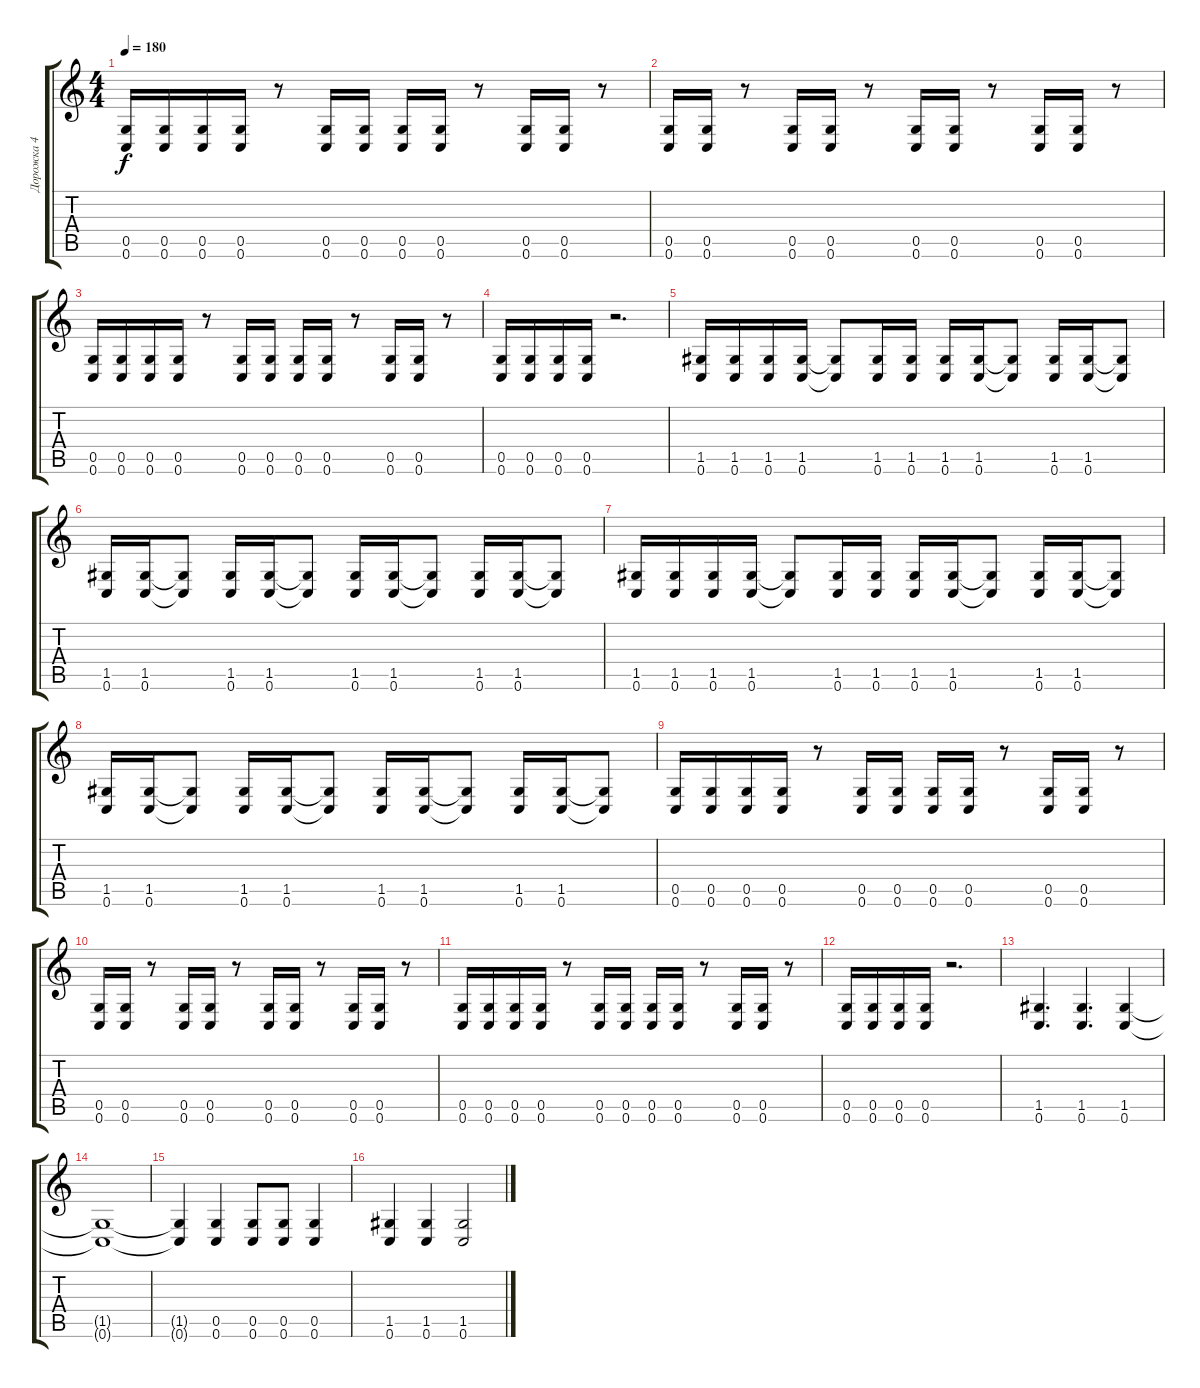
\track ("Дорожка 4" "Дорожка 4") {instrument distortionguitar}
\staff {score tabs}
\tuning (D4 A3 F3 C3 G2 C2) {hide}
\ts (4 4)
\tempo 180
\clef g2
\ks c
(0.5 0.6).16{dy f} (0.5 0.6).16 (0.5 0.6).16 (0.5 0.6).16 r.8 (0.5 0.6).16 (0.5 0.6).16 (0.5 0.6).16 (0.5 0.6).16 r.8 (0.5 0.6).16 (0.5 0.6).16 r.8 |
(0.5 0.6).16 (0.5 0.6).16 r.8 (0.5 0.6).16 (0.5 0.6).16 r.8 (0.5 0.6).16 (0.5 0.6).16 r.8 (0.5 0.6).16 (0.5 0.6).16 r.8 |
(0.5 0.6).16 (0.5 0.6).16 (0.5 0.6).16 (0.5 0.6).16 r.8 (0.5 0.6).16 (0.5 0.6).16 (0.5 0.6).16 (0.5 0.6).16 r.8 (0.5 0.6).16 (0.5 0.6).16 r.8 |
(0.5 0.6).16 (0.5 0.6).16 (0.5 0.6).16 (0.5 0.6).16 r.2{d} |
(1.5 0.6).16 (1.5 0.6).16 (1.5 0.6).16 (1.5 0.6).16 (1.5{t} 0.6{t}).8 (1.5 0.6).16 (1.5 0.6).16 (1.5 0.6).16 (1.5 0.6).16 (1.5{t} 0.6{t}).8 (1.5 0.6).16 (1.5 0.6).16 (1.5{t} 0.6{t}).8 |
(1.5 0.6).16 (1.5 0.6).16 (1.5{t} 0.6{t}).8 (1.5 0.6).16 (1.5 0.6).16 (1.5{t} 0.6{t}).8 (1.5 0.6).16 (1.5 0.6).16 (1.5{t} 0.6{t}).8 (1.5 0.6).16 (1.5 0.6).16 (1.5{t} 0.6{t}).8 |
(1.5 0.6).16 (1.5 0.6).16 (1.5 0.6).16 (1.5 0.6).16 (1.5{t} 0.6{t}).8 (1.5 0.6).16 (1.5 0.6).16 (1.5 0.6).16 (1.5 0.6).16 (1.5{t} 0.6{t}).8 (1.5 0.6).16 (1.5 0.6).16 (1.5{t} 0.6{t}).8 |
(1.5 0.6).16 (1.5 0.6).16 (1.5{t} 0.6{t}).8 (1.5 0.6).16 (1.5 0.6).16 (1.5{t} 0.6{t}).8 (1.5 0.6).16 (1.5 0.6).16 (1.5{t} 0.6{t}).8 (1.5 0.6).16 (1.5 0.6).16 (1.5{t} 0.6{t}).8 |
(0.5 0.6).16 (0.5 0.6).16 (0.5 0.6).16 (0.5 0.6).16 r.8 (0.5 0.6).16 (0.5 0.6).16 (0.5 0.6).16 (0.5 0.6).16 r.8 (0.5 0.6).16 (0.5 0.6).16 r.8 |
(0.5 0.6).16 (0.5 0.6).16 r.8 (0.5 0.6).16 (0.5 0.6).16 r.8 (0.5 0.6).16 (0.5 0.6).16 r.8 (0.5 0.6).16 (0.5 0.6).16 r.8 |
(0.5 0.6).16 (0.5 0.6).16 (0.5 0.6).16 (0.5 0.6).16 r.8 (0.5 0.6).16 (0.5 0.6).16 (0.5 0.6).16 (0.5 0.6).16 r.8 (0.5 0.6).16 (0.5 0.6).16 r.8 |
(0.5 0.6).16 (0.5 0.6).16 (0.5 0.6).16 (0.5 0.6).16 r.2{d} |
(1.5 0.6).4{d} (1.5 0.6).4{d} (1.5 0.6).4 |
(1.5{t} 0.6{t}).1 |
(1.5{t} 0.6{t}).4 (0.5 0.6).4 (0.5 0.6).8 (0.5 0.6).8 (0.5 0.6).4 |
(1.5 0.6).4 (1.5 0.6).4 (1.5 0.6).2
